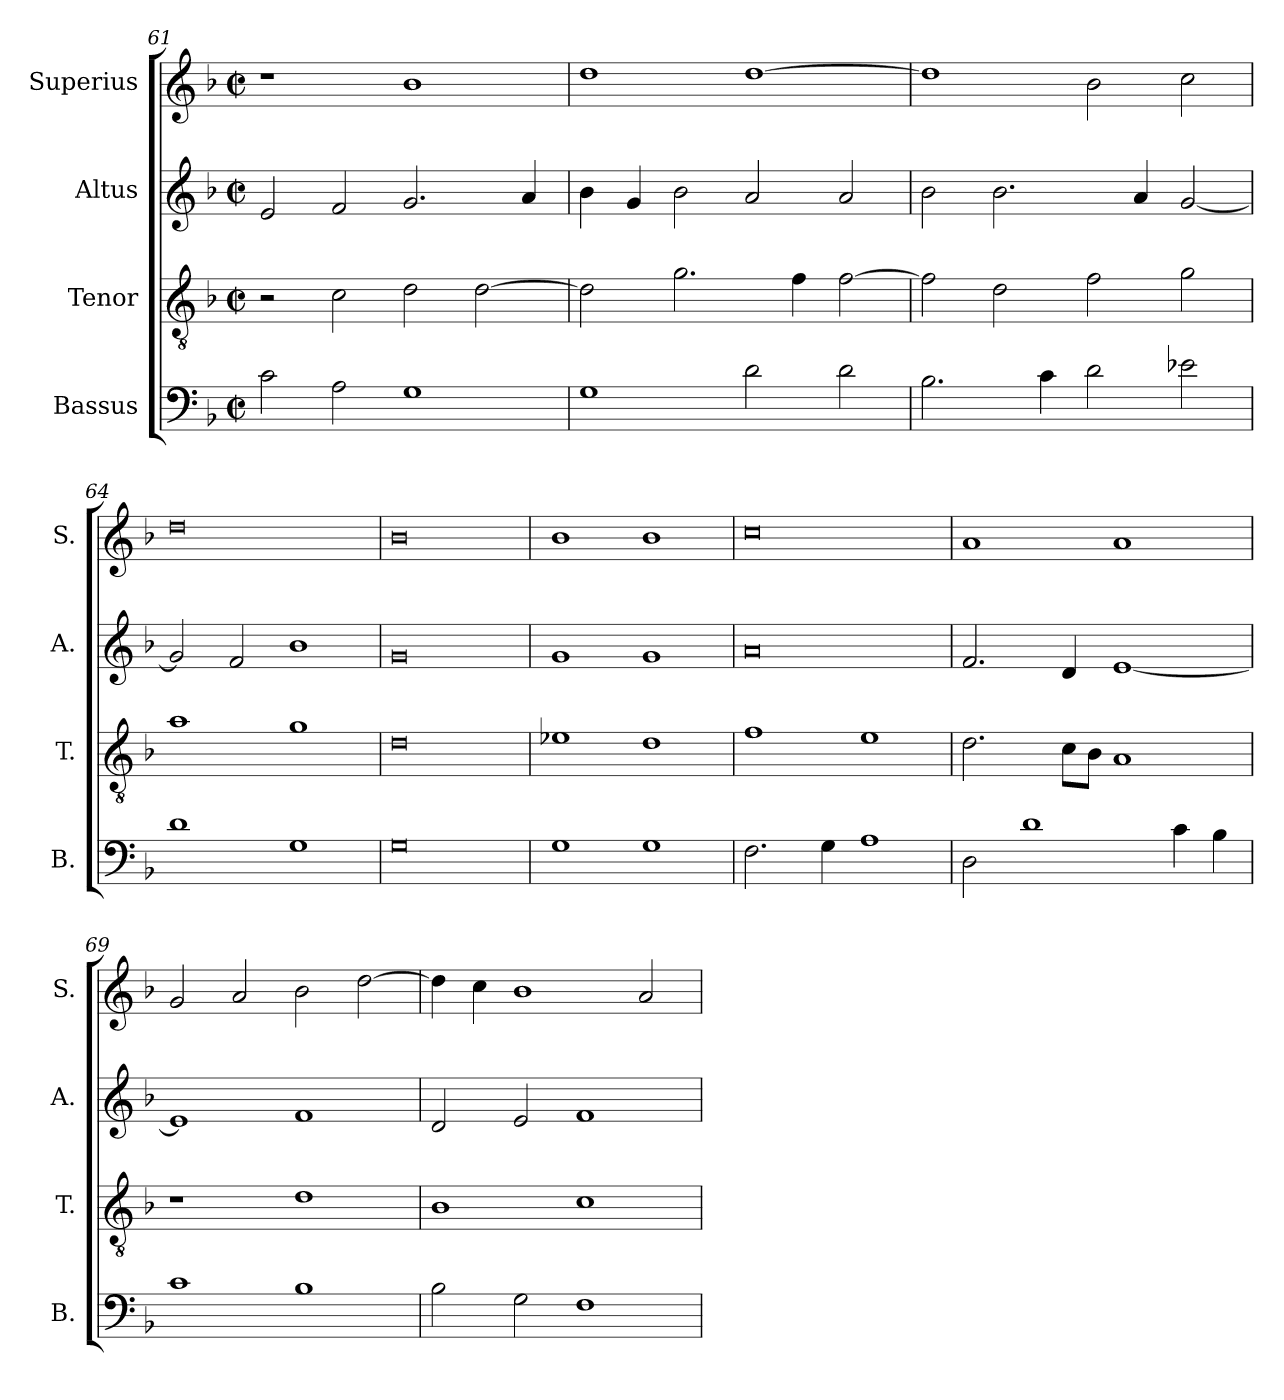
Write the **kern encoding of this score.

**kern	**kern	**kern	**kern
*part4	*part3	*part2	*part1
*staff4	*staff3	*staff2	*staff1
*I"Bassus	*I"Tenor	*I"Altus	*I"Superius
*I'B.	*I'T.	*I'A.	*I'S.
!!LO:LB:g=z
*clefF4	*clefGv2	*clefG2	*clefG2
*	*ITrd7c12	*	*
*k[b-]	*k[b-]	*k[b-]	*k[b-]
*F:	*F:	*F:	*F:
*M2/2	*M2/2	*M2/2	*M2/2
*met(c|)	*met(c|)	*met(c|)	*met(c|)
=61	=61	=61	=61
2ci\	2r	2ei/	1r
2Ai\	2Ci\	2fi/	.
1Gi	2Di\	2.gi/	1b-i
.	[>2Di\	.	.
.	.	4ai/	.
=62	=62	=62	=62
1Gi	2Di\]	4b-i\	1ddi
.	.	4gi/	.
.	2.Gi\	2b-i\	.
2di\	.	2ai/	[>1ddi
.	4Fi\	.	.
2di\	[>2Fi\	2ai/	.
=63	=63	=63	=63
2.B-i\	2Fi\]	2b-i\	1ddi]
.	2Di\	2.b-i\	.
4ci\	.	.	.
2di\	2Fi\	.	2b-i\
.	.	4ai/	.
2e-Xi\	2Gi\	[<2gi/	2cci\
=64	=64	=64	=64
1di	1Ai	2gi/]	0ddi
.	.	2fi/	.
1Gi	1Gi	1b-i	.
=65	=65	=65	=65
0Gi	0Di	0gi	0b-i
=66	=66	=66	=66
1Gi	1E-Xi	1gi	1b-i
1Gi	1Di	1gi	1b-i
!!LO:PB:g=z
=67	=67	=67	=67
2.Fi\	1Fi	0ai	0cci
4Gi\	.	.	.
1Ai	1Ei	.	.
=68	=68	=68	=68
2Di\	2.Di\	2.fi/	1ai
1di	.	.	.
.	8Ci\L	4di/	.
.	8BB-i\J	.	.
.	1AAi	[<1ei	1ai
4ci\	.	.	.
4B-i\	.	.	.
=69	=69	=69	=69
1ci	1r	1ei]	2gi/
.	.	.	2ai/
1B-i	1Di	1fi	2b-i\
.	.	.	[>2ddi\
=70	=70	=70	=70
2B-i\	1BB-i	2di/	4ddi\]
.	.	.	4cci\
2Gi\	.	2ei/	1b-i
1Fi	1Ci	1fi	.
.	.	.	2ai/
=	=	=	=
*-	*-	*-	*-
